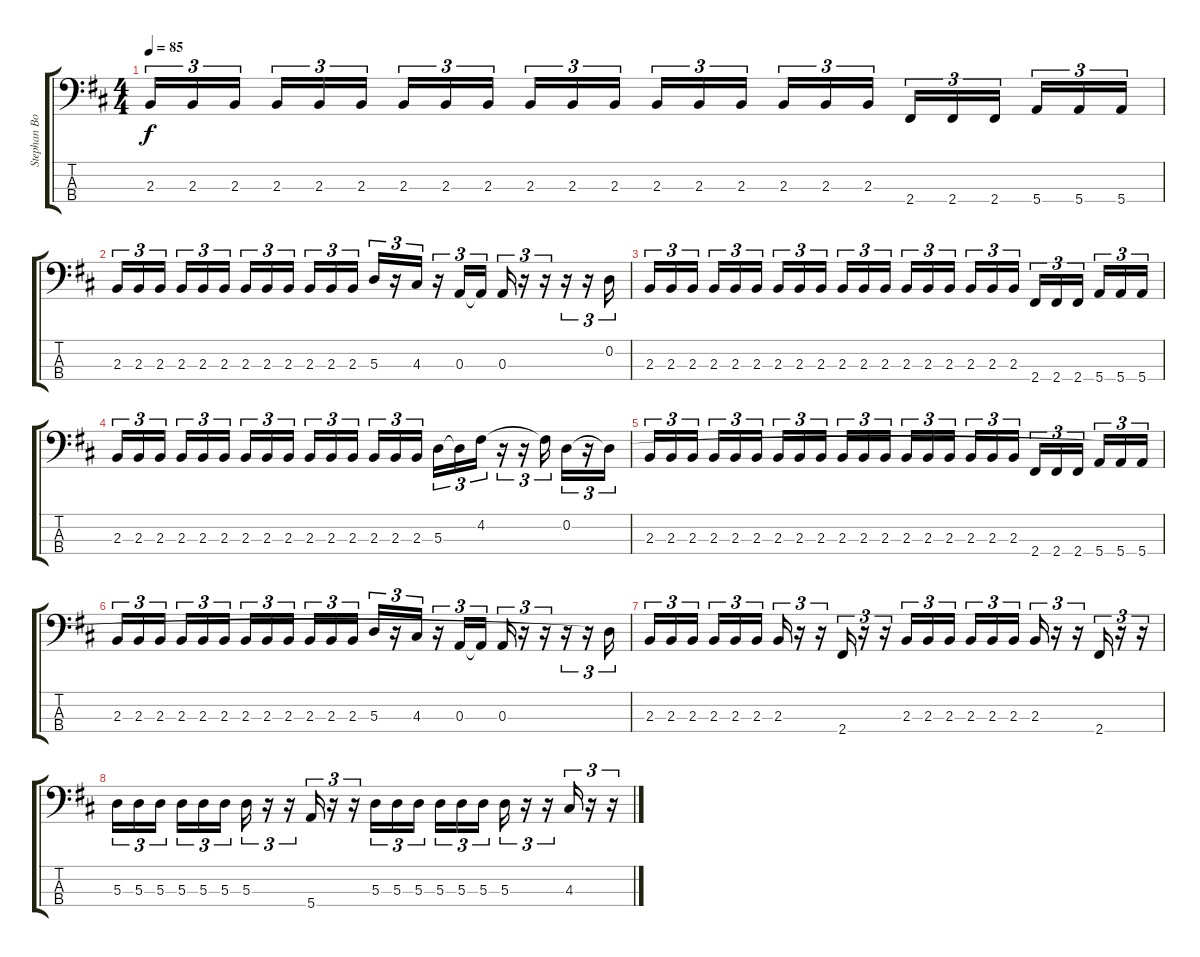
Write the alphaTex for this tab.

\track ("Stephan Boriss" "Stephan Bo") {instrument electricbasspick}
\staff {score tabs}
\tuning (G2 D2 A1 E1) {hide}
\ts (4 4)
\tempo 85
\clef f4
\ks bminor
2.3.16{tu (3 2) dy f} 2.3.16{tu (3 2)} 2.3.16{tu (3 2) beam splitsecondary} 2.3.16{tu (3 2)} 2.3.16{tu (3 2)} 2.3.16{tu (3 2)} 2.3.16{tu (3 2)} 2.3.16{tu (3 2)} 2.3.16{tu (3 2) beam splitsecondary} 2.3.16{tu (3 2)} 2.3.16{tu (3 2)} 2.3.16{tu (3 2)} 2.3.16{tu (3 2)} 2.3.16{tu (3 2)} 2.3.16{tu (3 2) beam splitsecondary} 2.3.16{tu (3 2)} 2.3.16{tu (3 2)} 2.3.16{tu (3 2)} 2.4.16{tu (3 2)} 2.4.16{tu (3 2)} 2.4.16{tu (3 2) beam splitsecondary} 5.4.16{tu (3 2)} 5.4.16{tu (3 2)} 5.4.16{tu (3 2)} |
2.3.16{tu (3 2)} 2.3.16{tu (3 2)} 2.3.16{tu (3 2) beam splitsecondary} 2.3.16{tu (3 2)} 2.3.16{tu (3 2)} 2.3.16{tu (3 2)} 2.3.16{tu (3 2)} 2.3.16{tu (3 2)} 2.3.16{tu (3 2) beam splitsecondary} 2.3.16{tu (3 2)} 2.3.16{tu (3 2)} 2.3.16{tu (3 2)} 5.3.16{tu (3 2)} r.16{tu (3 2)} 4.3.16{tu (3 2)} r.16{tu (3 2)} 0.3.16{tu (3 2)} 0.3{t}.16{tu (3 2)} 0.3.16{tu (3 2)} r.16{tu (3 2)} r.16{tu (3 2)} r.16{tu (3 2)} r.16{tu (3 2)} 0.2{t}.16{tu (3 2)} |
2.3.16{tu (3 2)} 2.3.16{tu (3 2)} 2.3.16{tu (3 2) beam splitsecondary} 2.3.16{tu (3 2)} 2.3.16{tu (3 2)} 2.3.16{tu (3 2)} 2.3.16{tu (3 2)} 2.3.16{tu (3 2)} 2.3.16{tu (3 2) beam splitsecondary} 2.3.16{tu (3 2)} 2.3.16{tu (3 2)} 2.3.16{tu (3 2)} 2.3.16{tu (3 2)} 2.3.16{tu (3 2)} 2.3.16{tu (3 2) beam splitsecondary} 2.3.16{tu (3 2)} 2.3.16{tu (3 2)} 2.3.16{tu (3 2)} 2.4.16{tu (3 2)} 2.4.16{tu (3 2)} 2.4.16{tu (3 2) beam splitsecondary} 5.4.16{tu (3 2)} 5.4.16{tu (3 2)} 5.4.16{tu (3 2)} |
2.3.16{tu (3 2)} 2.3.16{tu (3 2)} 2.3.16{tu (3 2) beam splitsecondary} 2.3.16{tu (3 2)} 2.3.16{tu (3 2)} 2.3.16{tu (3 2)} 2.3.16{tu (3 2)} 2.3.16{tu (3 2)} 2.3.16{tu (3 2) beam splitsecondary} 2.3.16{tu (3 2)} 2.3.16{tu (3 2)} 2.3.16{tu (3 2)} 2.3.16{tu (3 2)} 2.3.16{tu (3 2)} 2.3.16{tu (3 2) beam splitsecondary} 5.3.16{tu (3 2)} 5.3{t}.16{tu (3 2)} 4.2.16{tu (3 2)} r.16{tu (3 2)} r.16{tu (3 2)} 4.2{t}.16{tu (3 2)} 0.2.16{tu (3 2)} r.16{tu (3 2)} 0.2{t}.16{tu (3 2)} |
2.3.16{tu (3 2)} 2.3.16{tu (3 2)} 2.3.16{tu (3 2) beam splitsecondary} 2.3.16{tu (3 2)} 2.3.16{tu (3 2)} 2.3.16{tu (3 2)} 2.3.16{tu (3 2)} 2.3.16{tu (3 2)} 2.3.16{tu (3 2) beam splitsecondary} 2.3.16{tu (3 2)} 2.3.16{tu (3 2)} 2.3.16{tu (3 2)} 2.3.16{tu (3 2)} 2.3.16{tu (3 2)} 2.3.16{tu (3 2) beam splitsecondary} 2.3.16{tu (3 2)} 2.3.16{tu (3 2)} 2.3.16{tu (3 2)} 2.4.16{tu (3 2)} 2.4.16{tu (3 2)} 2.4.16{tu (3 2) beam splitsecondary} 5.4.16{tu (3 2)} 5.4.16{tu (3 2)} 5.4.16{tu (3 2)} |
2.3.16{tu (3 2)} 2.3.16{tu (3 2)} 2.3.16{tu (3 2) beam splitsecondary} 2.3.16{tu (3 2)} 2.3.16{tu (3 2)} 2.3.16{tu (3 2)} 2.3.16{tu (3 2)} 2.3.16{tu (3 2)} 2.3.16{tu (3 2) beam splitsecondary} 2.3.16{tu (3 2)} 2.3.16{tu (3 2)} 2.3.16{tu (3 2)} 5.3.16{tu (3 2)} r.16{tu (3 2)} 4.3.16{tu (3 2)} r.16{tu (3 2)} 0.3.16{tu (3 2)} 0.3{t}.16{tu (3 2)} 0.3.16{tu (3 2)} r.16{tu (3 2)} r.16{tu (3 2)} r.16{tu (3 2)} r.16{tu (3 2)} 0.2{t}.16{tu (3 2)} |
2.3.16{tu (3 2)} 2.3.16{tu (3 2)} 2.3.16{tu (3 2) beam splitsecondary} 2.3.16{tu (3 2)} 2.3.16{tu (3 2)} 2.3.16{tu (3 2)} 2.3.16{tu (3 2)} r.16{tu (3 2)} r.16{tu (3 2)} 2.4.16{tu (3 2)} r.16{tu (3 2)} r.16{tu (3 2)} 2.3.16{tu (3 2)} 2.3.16{tu (3 2)} 2.3.16{tu (3 2) beam splitsecondary} 2.3.16{tu (3 2)} 2.3.16{tu (3 2)} 2.3.16{tu (3 2)} 2.3.16{tu (3 2)} r.16{tu (3 2)} r.16{tu (3 2)} 2.4.16{tu (3 2)} r.16{tu (3 2)} r.16{tu (3 2)} |
5.3.16{tu (3 2)} 5.3.16{tu (3 2)} 5.3.16{tu (3 2) beam splitsecondary} 5.3.16{tu (3 2)} 5.3.16{tu (3 2)} 5.3.16{tu (3 2)} 5.3.16{tu (3 2)} r.16{tu (3 2)} r.16{tu (3 2)} 5.4.16{tu (3 2)} r.16{tu (3 2)} r.16{tu (3 2)} 5.3.16{tu (3 2)} 5.3.16{tu (3 2)} 5.3.16{tu (3 2) beam splitsecondary} 5.3.16{tu (3 2)} 5.3.16{tu (3 2)} 5.3.16{tu (3 2)} 5.3.16{tu (3 2)} r.16{tu (3 2)} r.16{tu (3 2)} 4.3.16{tu (3 2)} r.16{tu (3 2)} r.16{tu (3 2)}
